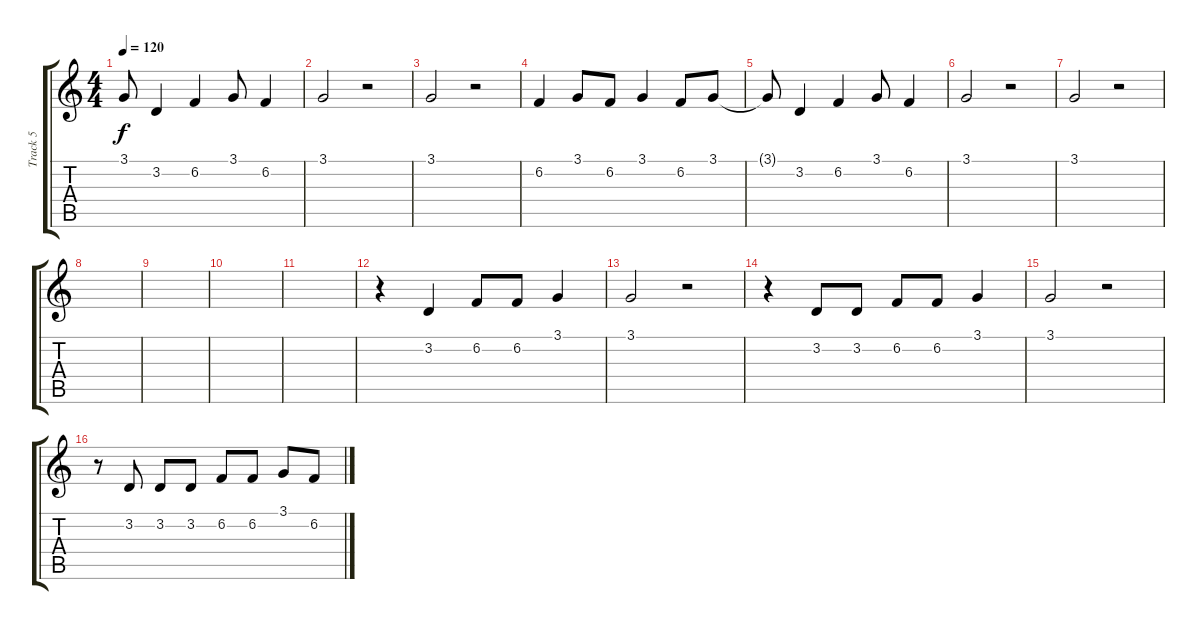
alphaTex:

\track ("Track 5" "Track 5") {instrument sitar}
\staff {score tabs}
\tuning (E4 B3 G3 D3 A2 E2) {hide}
\ts (4 4)
\tempo 120
\clef g2
\ks c
3.1{t}.8{dy f} 3.2.4 6.2.4 3.1.8 6.2.4 |
3.1.2 r.2 |
3.1.2 r.2 |
6.2.4 3.1.8 6.2.8 3.1.4 6.2.8 3.1.8 |
3.1{t}.8 3.2.4 6.2.4 3.1.8 6.2.4 |
3.1.2 r.2 |
3.1.2 r.2 |
|
|
|
|
r.4 3.2.4 6.2.8 6.2.8 3.1.4 |
3.1.2 r.2 |
r.4 3.2.8 3.2.8 6.2.8 6.2.8 3.1.4 |
3.1.2 r.2 |
r.8 3.2.8 3.2.8 3.2.8 6.2.8 6.2.8 3.1.8 6.2.8
